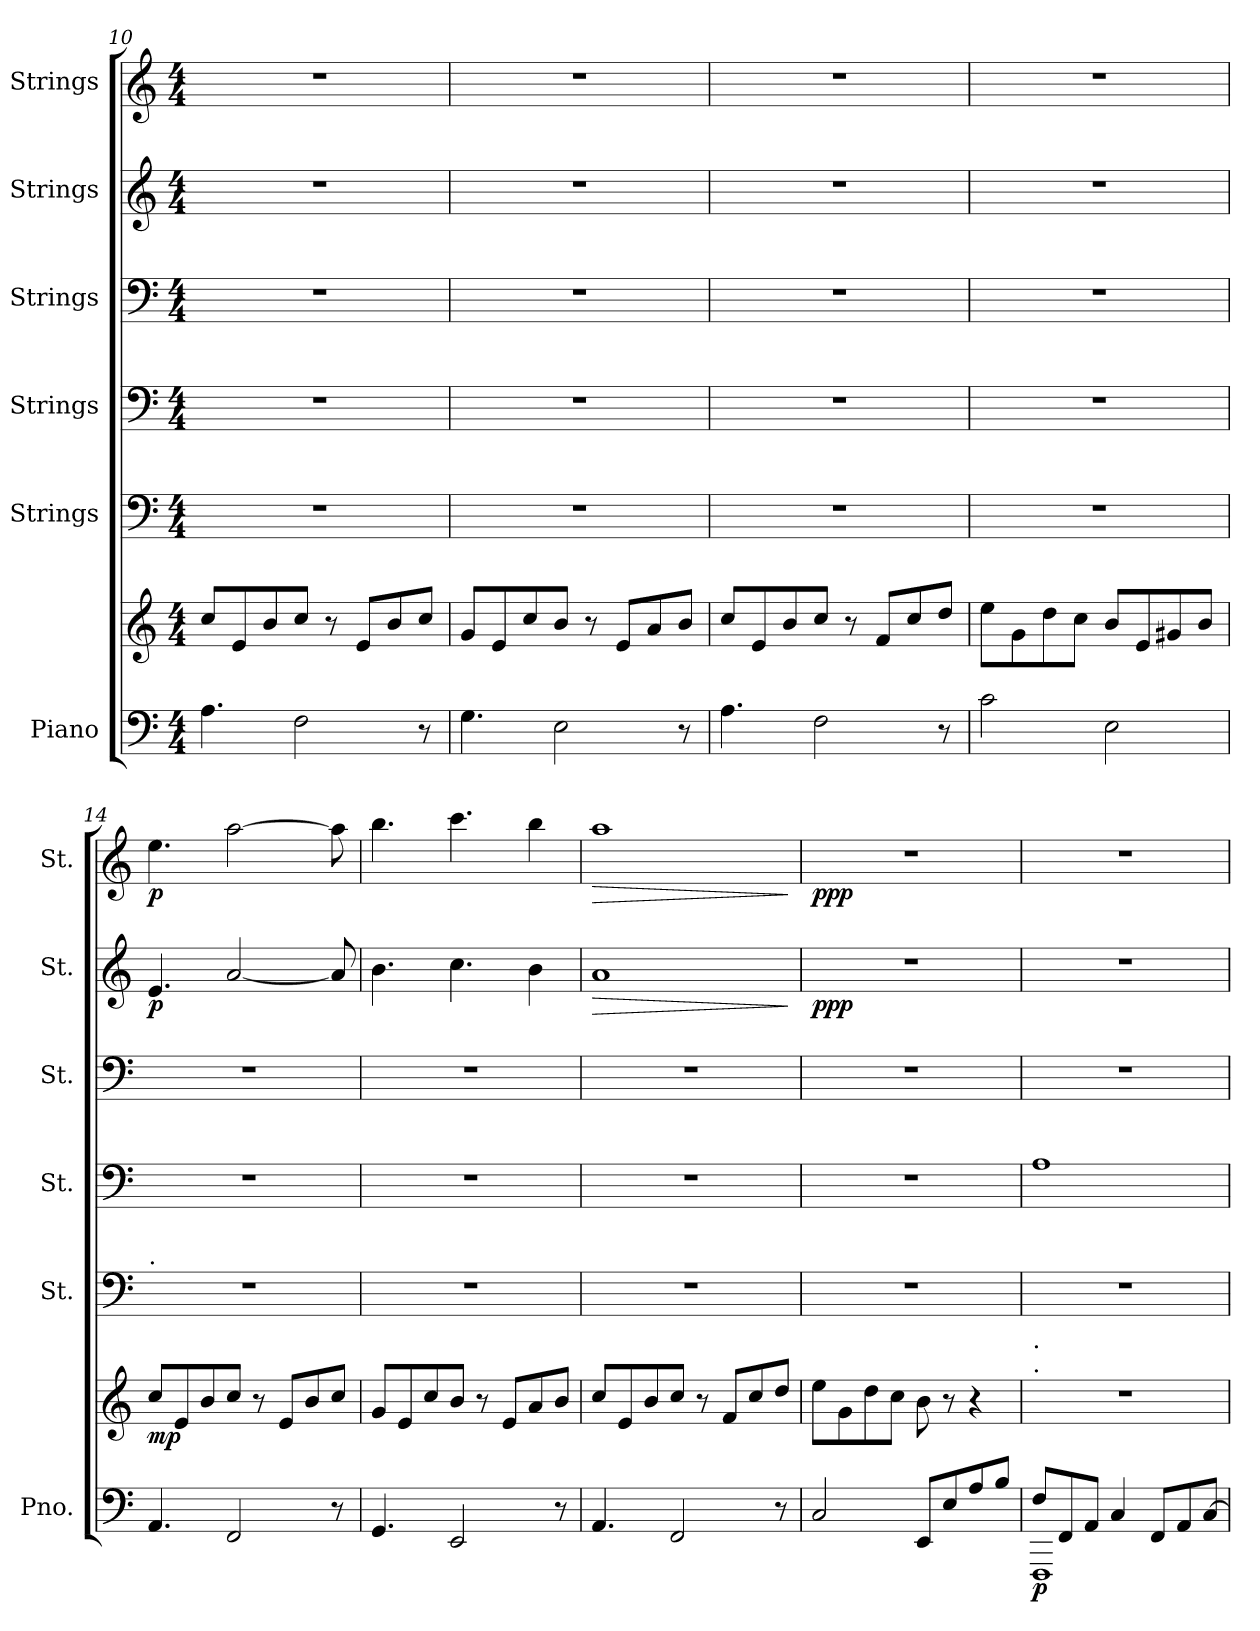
**kern	**kern	**dynam	**kern	**kern	**kern	**kern	**dynam	**kern	**dynam
*part6	*part6	*part6	*part5	*part4	*part3	*part2	*part2	*part1	*part1
*staff7	*staff6	*staff6/7	*staff5	*staff4	*staff3	*staff2	*staff2	*staff1	*staff1
*I"Piano	*	*	*I"Strings	*I"Strings	*I"Strings	*I"Strings	*	*I"Strings	*
*I'Pno.	*	*	*I'St.	*I'St.	*I'St.	*I'St.	*	*I'St.	*
!!LO:PB:g=z
*clefF4	*clefG2	*	*clefF4	*clefF4	*clefF4	*clefG2	*	*clefG2	*
*k[]	*k[]	*	*k[]	*k[]	*k[]	*k[]	*	*k[]	*
*M4/4	*M4/4	*	*M4/4	*M4/4	*M4/4	*M4/4	*	*M4/4	*
=10	=10	=10	=10	=10	=10	=10	=10	=10	=10
4.A\	8cc/L	.	1r	1r	1r	1r	.	1r	.
.	8e/	.	.	.	.	.	.	.	.
.	8b/	.	.	.	.	.	.	.	.
2F\	8cc/J	.	.	.	.	.	.	.	.
.	8r	.	.	.	.	.	.	.	.
.	8e/L	.	.	.	.	.	.	.	.
.	8b/	.	.	.	.	.	.	.	.
8r	8cc/J	.	.	.	.	.	.	.	.
=11	=11	=11	=11	=11	=11	=11	=11	=11	=11
4.G\	8g/L	.	1r	1r	1r	1r	.	1r	.
.	8e/	.	.	.	.	.	.	.	.
.	8cc/	.	.	.	.	.	.	.	.
2E\	8b/J	.	.	.	.	.	.	.	.
.	8r	.	.	.	.	.	.	.	.
.	8e/L	.	.	.	.	.	.	.	.
.	8a/	.	.	.	.	.	.	.	.
8r	8b/J	.	.	.	.	.	.	.	.
=12	=12	=12	=12	=12	=12	=12	=12	=12	=12
4.A\	8cc/L	.	1r	1r	1r	1r	.	1r	.
.	8e/	.	.	.	.	.	.	.	.
.	8b/	.	.	.	.	.	.	.	.
2F\	8cc/J	.	.	.	.	.	.	.	.
.	8r	.	.	.	.	.	.	.	.
.	8f/L	.	.	.	.	.	.	.	.
.	8cc/	.	.	.	.	.	.	.	.
8r	8dd/J	.	.	.	.	.	.	.	.
=13	=13	=13	=13	=13	=13	=13	=13	=13	=13
2c\	8ee\L	.	1r	1r	1r	1r	.	1r	.
.	8g\	.	.	.	.	.	.	.	.
.	8dd\	.	.	.	.	.	.	.	.
.	8cc\J	.	.	.	.	.	.	.	.
2E\	8b/L	.	.	.	.	.	.	.	.
.	8e/	.	.	.	.	.	.	.	.
.	8g#X/	.	.	.	.	.	.	.	.
.	8b/J	.	.	.	.	.	.	.	.
!!LO:LB:g=z
=14	=14	=14	=14	=14	=14	=14	=14	=14	=14
!	!	!	!LO:TX:a:t=.	!	!	!	!	!	!
!	!	!LO:DY:b	!	!	!	!	!LO:DY:b	!	!LO:DY:b
4.AA/	8cc/L	mp	1r	1r	1r	4.e/	p	4.ee\	p
.	8e/	.	.	.	.	.	.	.	.
.	8b/	.	.	.	.	.	.	.	.
2FF/	8cc/J	.	.	.	.	[2a/	.	[2aa\	.
.	8r	.	.	.	.	.	.	.	.
.	8e/L	.	.	.	.	.	.	.	.
.	8b/	.	.	.	.	.	.	.	.
8r	8cc/J	.	.	.	.	8a/]	.	8aa\]	.
=15	=15	=15	=15	=15	=15	=15	=15	=15	=15
4.GG/	8g/L	.	1r	1r	1r	4.b\	.	4.bb\	.
.	8e/	.	.	.	.	.	.	.	.
.	8cc/	.	.	.	.	.	.	.	.
2EE/	8b/J	.	.	.	.	4.cc\	.	4.ccc\	.
.	8r	.	.	.	.	.	.	.	.
.	8e/L	.	.	.	.	.	.	.	.
.	8a/	.	.	.	.	4b\	.	4bb\	.
8r	8b/J	.	.	.	.	.	.	.	.
=16	=16	=16	=16	=16	=16	=16	=16	=16	=16
!	!	!	!	!	!	!	!LO:HP:b	!	!LO:HP:b
4.AA/	8cc/L	.	1r	1r	1r	1a	>	1aa	>
.	8e/	.	.	.	.	.	.	.	.
.	8b/	.	.	.	.	.	.	.	.
2FF/	8cc/J	.	.	.	.	.	.	.	.
.	8r	.	.	.	.	.	.	.	.
.	8f/L	.	.	.	.	.	.	.	.
.	8cc/	.	.	.	.	.	.	.	.
8r	8dd/J	.	.	.	.	.	.	.	.
.	.	.	.	.	.	.	]	.	]
=17	=17	=17	=17	=17	=17	=17	=17	=17	=17
!	!	!	!	!	!	!	!LO:DY:b	!	!LO:DY:b
2C/	8ee\L	.	1r	1r	1r	1r	ppp	1r	ppp
.	8g\	.	.	.	.	.	.	.	.
.	8dd\	.	.	.	.	.	.	.	.
.	8cc\J	.	.	.	.	.	.	.	.
8EE/L	8b\	.	.	.	.	.	.	.	.
8E/	8r	.	.	.	.	.	.	.	.
8A/	4r	.	.	.	.	.	.	.	.
8B/J	.	.	.	.	.	.	.	.	.
!!LO:LB:g=z
=18	=18	=18	=18	=18	=18	=18	=18	=18	=18
*	*	*	*	*	*	*	*	*MM85	*
*^	*	*	*	*	*	*	*	*	*
!	!	!LO:TX:a:t=.	!	!	!	!	!	!	!	!
!	!	!LO:TX:a:t=.	!	!	!	!	!	!	!	!
!	!	!	!LO:DY:b=2	!	!	!	!	!	!	!
8F/L	1FFF	1r	p	1r	1A	1r	1r	.	1r	.
8FF/	.	.	.	.	.	.	.	.	.	.
8AA/J	.	.	.	.	.	.	.	.	.	.
4C/	.	.	.	.	.	.	.	.	.	.
8FF/L	.	.	.	.	.	.	.	.	.	.
8AA/	.	.	.	.	.	.	.	.	.	.
[8C/J	.	.	.	.	.	.	.	.	.	.
*v	*v	*	*	*	*	*	*	*	*	*
=	=	=	=	=	=	=	=	=	=
*-	*-	*-	*-	*-	*-	*-	*-	*-	*-
